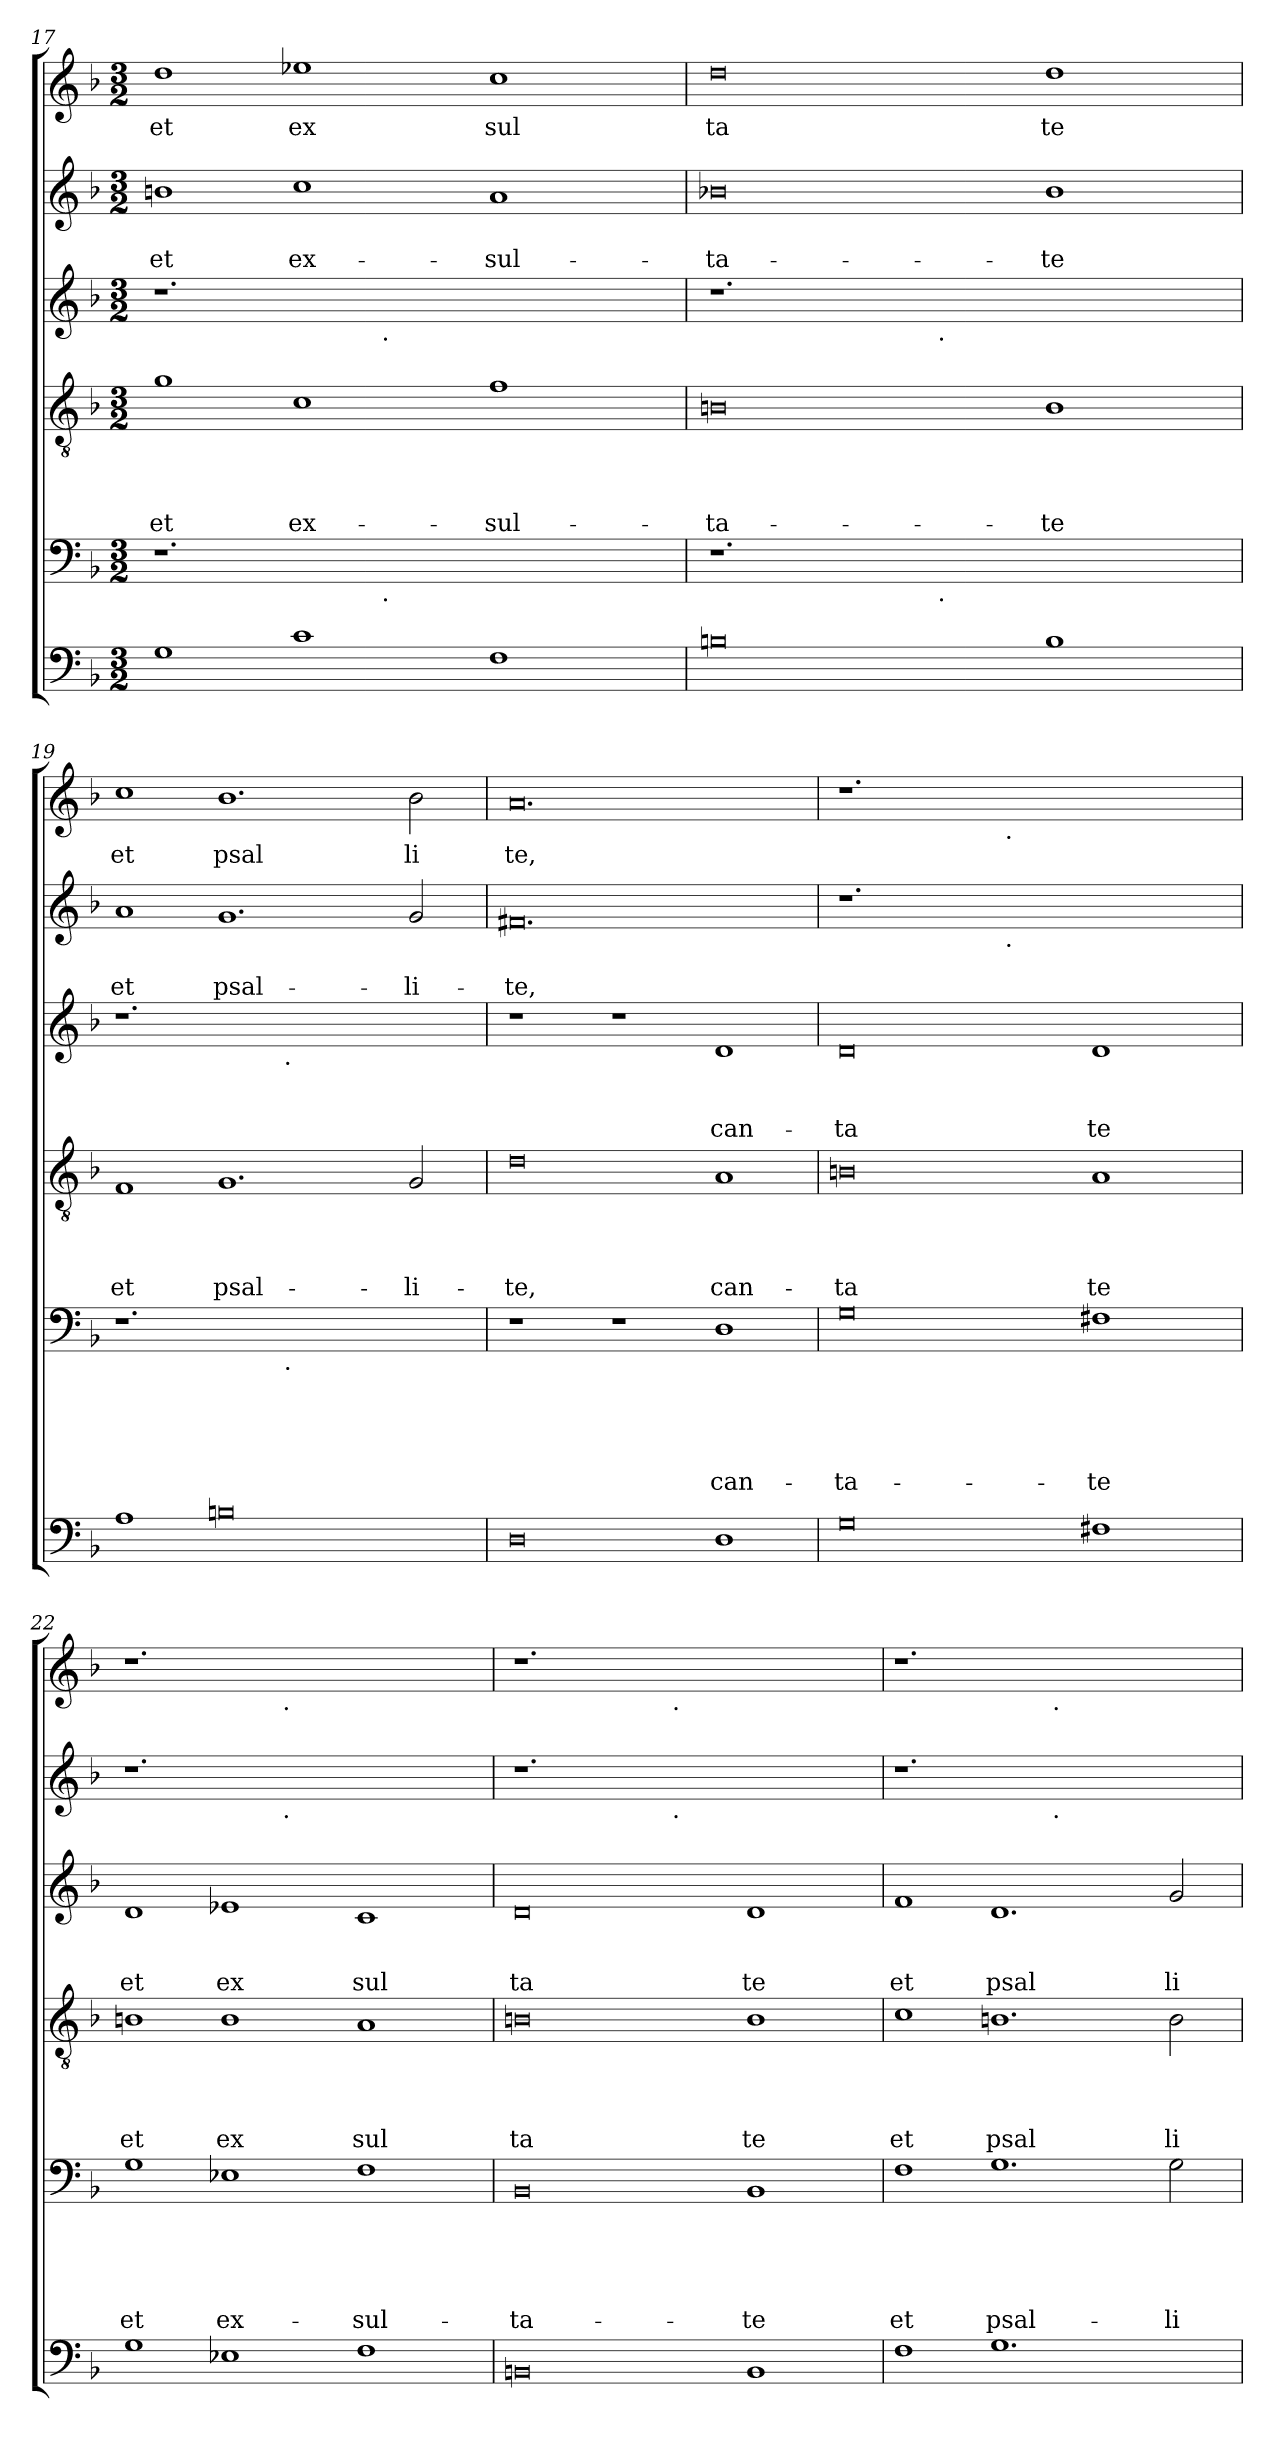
**kern	**kern	**text	**text	**text	**text	**text	**kern	**text	**text	**text	**text	**kern	**text	**text	**text	**kern	**text	**text	**kern	**text
*part6	*part5	*part5	*part5	*part5	*part5	*part5	*part4	*part4	*part4	*part4	*part4	*part3	*part3	*part3	*part3	*part2	*part2	*part2	*part1	*part1
*staff6	*staff5	*staff5	*staff5	*staff5	*staff5	*staff5	*staff4	*staff4	*staff4	*staff4	*staff4	*staff3	*staff3	*staff3	*staff3	*staff2	*staff2	*staff2	*staff1	*staff1
*clefF4	*clefF4	*	*	*	*	*	*clefGv2	*	*	*	*	*clefG2	*	*	*	*clefG2	*	*	*clefG2	*
*ITrd7c12	*ITrd-3c-5	*	*	*	*	*	*ITrd-3c-5	*	*	*	*	*ITrd-3c-5	*	*	*	*ITrd-3c-5	*	*	*ITrd-3c-5	*
*k[b-]	*k[b-e-]	*	*	*	*	*	*k[b-e-]	*	*	*	*	*k[b-e-]	*	*	*	*k[b-e-]	*	*	*k[b-e-]	*
*F:	*B-:	*	*	*	*	*	*B-:	*	*	*	*	*B-:	*	*	*	*B-:	*	*	*B-:	*
*M3/2	*M3/2	*	*	*	*	*	*M3/2	*	*	*	*	*M3/2	*	*	*	*M3/2	*	*	*M3/2	*
=17	=17	=17	=17	=17	=17	=17	=17	=17	=17	=17	=17	=17	=17	=17	=17	=17	=17	=17	=17	=17
!	!	!	!	!	!	!	!	!	!	!	!LO:LY:b	!	!	!	!	!	!	!LO:LY:b	!	!LO:LY:b
*	*^	*	*	*	*	*	*	*	*	*	*	*^	*	*	*	*	*	*	*	*
1GG	1.r	1ryy	.	.	.	.	.	1cc	.	.	.	et	1.r	1ryy	.	.	.	1een	.	et	1gg	et
!	!	!	!	!	!	!	!	!	!	!	!	!LO:LY:b	!	!	!	!	!	!	!	!LO:LY:b	!	!LO:LY:b
1C	.	4...ryy	.	.	.	.	.	1f	.	.	.	ex-	.	4...ryy	.	.	.	1ff	.	ex-	1aa-X	ex
!	!	!	!	!	!	!	!	!	!	!	!	!	!	!LO:TX:b:t=.	!	!	!	!	!	!	!	!
!	!	!LO:TX:b:t=.	!	!	!	!	!	!	!	!	!	!	!	!	!	!	!	!	!	!	!	!
.	.	1ryy	.	.	.	.	.	.	.	.	.	.	.	1ryy	.	.	.	.	.	.	.	.
.	1.ryy	.	.	.	.	.	.	.	.	.	.	.	1.ryy	.	.	.	.	.	.	.	.	.
!	!	!	!	!	!	!	!	!	!	!	!	!LO:LY:b	!	!	!	!	!	!	!	!LO:LY:b	!	!LO:LY:b
1FF	.	.	.	.	.	.	.	1b-	.	.	.	-sul-	.	.	.	.	.	1dd	.	-sul-	1ff	sul
.	.	2ryy	.	.	.	.	.	.	.	.	.	.	.	2ryy	.	.	.	.	.	.	.	.
.	.	32ryy	.	.	.	.	.	.	.	.	.	.	.	32ryy	.	.	.	.	.	.	.	.
=18	=18	=18	=18	=18	=18	=18	=18	=18	=18	=18	=18	=18	=18	=18	=18	=18	=18	=18	=18	=18	=18	=18
!	!	!	!	!	!	!	!	!	!	!	!	!LO:LY:b	!	!	!	!	!	!	!	!LO:LY:b	!	!LO:LY:b
0BB	1.r	1ryy	.	.	.	.	.	0e	.	.	.	-ta-	1.r	1ryy	.	.	.	0ee-X	.	-ta-	0gg	ta
.	.	4...ryy	.	.	.	.	.	.	.	.	.	.	.	4...ryy	.	.	.	.	.	.	.	.
!	!	!	!	!	!	!	!	!	!	!	!	!	!	!LO:TX:b:t=.	!	!	!	!	!	!	!	!
!	!	!LO:TX:b:t=.	!	!	!	!	!	!	!	!	!	!	!	!	!	!	!	!	!	!	!	!
.	.	1ryy	.	.	.	.	.	.	.	.	.	.	.	1ryy	.	.	.	.	.	.	.	.
.	1.ryy	.	.	.	.	.	.	.	.	.	.	.	1.ryy	.	.	.	.	.	.	.	.	.
!	!	!	!	!	!	!	!	!	!	!	!	!LO:LY:b	!	!	!	!	!	!	!	!LO:LY:b	!	!LO:LY:b
1BB	.	.	.	.	.	.	.	1e	.	.	.	-te	.	.	.	.	.	1ee-	.	-te	1gg	te
.	.	2ryy	.	.	.	.	.	.	.	.	.	.	.	2ryy	.	.	.	.	.	.	.	.
.	.	32ryy	.	.	.	.	.	.	.	.	.	.	.	32ryy	.	.	.	.	.	.	.	.
=19	=19	=19	=19	=19	=19	=19	=19	=19	=19	=19	=19	=19	=19	=19	=19	=19	=19	=19	=19	=19	=19	=19
!	!	!	!	!	!	!	!	!	!	!	!	!LO:LY:b	!	!	!	!	!	!	!	!LO:LY:b	!	!LO:LY:b
1AA>	1.r	1ryy	.	.	.	.	.	1B-	.	.	.	et	1.r	1ryy	.	.	.	1dd	.	et	1ff	et
!	!	!	!	!	!	!	!	!	!	!	!	!LO:LY:b	!	!	!	!	!	!	!	!LO:LY:b	!	!LO:LY:b
0BB>	.	4...ryy	.	.	.	.	.	1.c	.	.	.	psal-	.	4...ryy	.	.	.	1.cc	.	psal-	1.ee-	psal
!	!	!	!	!	!	!	!	!	!	!	!	!	!	!LO:TX:b:t=.	!	!	!	!	!	!	!	!
!	!	!LO:TX:b:t=.	!	!	!	!	!	!	!	!	!	!	!	!	!	!	!	!	!	!	!	!
.	.	1ryy	.	.	.	.	.	.	.	.	.	.	.	1ryy	.	.	.	.	.	.	.	.
.	1.ryy	.	.	.	.	.	.	.	.	.	.	.	1.ryy	.	.	.	.	.	.	.	.	.
.	.	2ryy	.	.	.	.	.	.	.	.	.	.	.	2ryy	.	.	.	.	.	.	.	.
!	!	!	!	!	!	!	!	!	!	!	!	!LO:LY:b	!	!	!	!	!	!	!	!LO:LY:b	!	!LO:LY:b
.	.	.	.	.	.	.	.	2c/	.	.	.	-li-	.	.	.	.	.	2cc/	.	-li-	2ee-\	li
.	.	32ryy	.	.	.	.	.	.	.	.	.	.	.	32ryy	.	.	.	.	.	.	.	.
=20	=20	=20	=20	=20	=20	=20	=20	=20	=20	=20	=20	=20	=20	=20	=20	=20	=20	=20	=20	=20	=20	=20
!	!	!	!	!	!	!	!	!	!	!	!	!LO:LY:b	!	!	!	!	!	!	!	!LO:LY:b	!	!LO:LY:b
*	*v	*v	*	*	*	*	*	*	*	*	*	*	*v	*v	*	*	*	*	*	*	*	*
0DD	1r	.	.	.	.	.	0g	.	.	.	-te,	1r	.	.	.	0.bn	.	-te,	0.dd	te,
.	1r	.	.	.	.	.	.	.	.	.	.	1r	.	.	.	.	.	.	.	.
!	!	!	!	!	!	!LO:LY:b	!	!	!	!	!LO:LY:b	!	!	!	!LO:LY:b	!	!	!	!	!
1DD	1G	.	.	.	.	can-	1d	.	.	.	can-	1g	.	.	can-	.	.	.	.	.
!!LO:PB:g=z
=21	=21	=21	=21	=21	=21	=21	=21	=21	=21	=21	=21	=21	=21	=21	=21	=21	=21	=21	=21	=21
!	!	!	!	!	!	!LO:LY:b	!	!	!	!	!LO:LY:b	!	!	!	!LO:LY:b	!	!	!	!	!
*	*	*	*	*	*	*	*	*	*	*	*	*	*	*	*	*^	*	*	*^	*
0GG	0c	.	.	.	.	-ta-	0e	.	.	.	-ta	0g	.	.	-ta	1.r	1ryy	.	.	1.r	1ryy	.
.	.	.	.	.	.	.	.	.	.	.	.	.	.	.	.	.	4..ryy	.	.	.	4..ryy	.
!	!	!	!	!	!	!	!	!	!	!	!	!	!	!	!	!	!	!	!	!	!LO:TX:b:t=.	!
!	!	!	!	!	!	!	!	!	!	!	!	!	!	!	!	!	!LO:TX:b:t=.	!	!	!	!	!
.	.	.	.	.	.	.	.	.	.	.	.	.	.	.	.	.	1ryy	.	.	.	1ryy	.
.	.	.	.	.	.	.	.	.	.	.	.	.	.	.	.	1.ryy	.	.	.	1.ryy	.	.
!	!	!	!	!	!	!LO:LY:b	!	!	!	!	!LO:LY:b	!	!	!	!LO:LY:b	!	!	!	!	!	!	!
1FF#X>	1Bn	.	.	.	.	-te	1d	.	.	.	te	1g	.	.	te	.	.	.	.	.	.	.
.	.	.	.	.	.	.	.	.	.	.	.	.	.	.	.	.	2ryy	.	.	.	2ryy	.
.	.	.	.	.	.	.	.	.	.	.	.	.	.	.	.	.	16ryy	.	.	.	16ryy	.
=22	=22	=22	=22	=22	=22	=22	=22	=22	=22	=22	=22	=22	=22	=22	=22	=22	=22	=22	=22	=22	=22	=22
!	!	!	!	!	!	!LO:LY:b	!	!	!	!	!LO:LY:b	!	!	!	!LO:LY:b	!	!	!	!	!	!	!
1GG	1c	.	.	.	.	et	1e	.	.	.	et	1g	.	.	et	1.r	1ryy	.	.	1.r	1ryy	.
!	!	!	!	!	!	!LO:LY:b	!	!	!	!	!LO:LY:b	!	!	!	!LO:LY:b	!	!	!	!	!	!	!
1EE-X	1A-X	.	.	.	.	ex-	1e	.	.	.	ex	1a-X	.	.	ex	.	4...ryy	.	.	.	4...ryy	.
!	!	!	!	!	!	!	!	!	!	!	!	!	!	!	!	!	!	!	!	!	!LO:TX:b:t=.	!
!	!	!	!	!	!	!	!	!	!	!	!	!	!	!	!	!	!LO:TX:b:t=.	!	!	!	!	!
.	.	.	.	.	.	.	.	.	.	.	.	.	.	.	.	.	1ryy	.	.	.	1ryy	.
.	.	.	.	.	.	.	.	.	.	.	.	.	.	.	.	1.ryy	.	.	.	1.ryy	.	.
!	!	!	!	!	!	!LO:LY:b	!	!	!	!	!LO:LY:b	!	!	!	!LO:LY:b	!	!	!	!	!	!	!
1FF	1B-	.	.	.	.	-sul-	1d	.	.	.	sul	1f	.	.	sul	.	.	.	.	.	.	.
.	.	.	.	.	.	.	.	.	.	.	.	.	.	.	.	.	2ryy	.	.	.	2ryy	.
.	.	.	.	.	.	.	.	.	.	.	.	.	.	.	.	.	32ryy	.	.	.	32ryy	.
=23	=23	=23	=23	=23	=23	=23	=23	=23	=23	=23	=23	=23	=23	=23	=23	=23	=23	=23	=23	=23	=23	=23
!	!	!	!	!	!	!LO:LY:b	!	!	!	!	!LO:LY:b	!	!	!	!LO:LY:b	!	!	!	!	!	!	!
0BBB	0E-	.	.	.	.	-ta-	0e	.	.	.	ta	0g	.	.	ta	1.r	1ryy	.	.	1.r	1ryy	.
.	.	.	.	.	.	.	.	.	.	.	.	.	.	.	.	.	4...ryy	.	.	.	4...ryy	.
!	!	!	!	!	!	!	!	!	!	!	!	!	!	!	!	!	!	!	!	!	!LO:TX:b:t=.	!
!	!	!	!	!	!	!	!	!	!	!	!	!	!	!	!	!	!LO:TX:b:t=.	!	!	!	!	!
.	.	.	.	.	.	.	.	.	.	.	.	.	.	.	.	.	1ryy	.	.	.	1ryy	.
.	.	.	.	.	.	.	.	.	.	.	.	.	.	.	.	1.ryy	.	.	.	1.ryy	.	.
!	!	!	!	!	!	!LO:LY:b	!	!	!	!	!LO:LY:b	!	!	!	!LO:LY:b	!	!	!	!	!	!	!
1BBB	1E-	.	.	.	.	-te	1e	.	.	.	te	1g	.	.	te	.	.	.	.	.	.	.
.	.	.	.	.	.	.	.	.	.	.	.	.	.	.	.	.	2ryy	.	.	.	2ryy	.
.	.	.	.	.	.	.	.	.	.	.	.	.	.	.	.	.	32ryy	.	.	.	32ryy	.
=24	=24	=24	=24	=24	=24	=24	=24	=24	=24	=24	=24	=24	=24	=24	=24	=24	=24	=24	=24	=24	=24	=24
!	!	!	!	!	!	!LO:LY:b	!	!	!	!	!LO:LY:b	!	!	!	!LO:LY:b	!	!	!	!	!	!	!
1FF	1B-	.	.	.	.	et	1f	.	.	.	et	1b-	.	.	et	1.r	1ryy	.	.	1.r	1ryy	.
!	!	!	!	!	!	!LO:LY:b	!	!	!	!	!LO:LY:b	!	!	!	!LO:LY:b	!	!	!	!	!	!	!
1.GG	1.c	.	.	.	.	psal-	1.e	.	.	.	psal	1.g	.	.	psal	.	4...ryy	.	.	.	4...ryy	.
!	!	!	!	!	!	!	!	!	!	!	!	!	!	!	!	!	!	!	!	!	!LO:TX:b:t=.	!
!	!	!	!	!	!	!	!	!	!	!	!	!	!	!	!	!	!LO:TX:b:t=.	!	!	!	!	!
.	.	.	.	.	.	.	.	.	.	.	.	.	.	.	.	.	1ryy	.	.	.	1ryy	.
.	.	.	.	.	.	.	.	.	.	.	.	.	.	.	.	1.ryy	.	.	.	1.ryy	.	.
.	.	.	.	.	.	.	.	.	.	.	.	.	.	.	.	.	2ryy	.	.	.	2ryy	.
!	!	!	!	!	!	!LO:LY:b	!	!	!	!	!LO:LY:b	!	!	!	!LO:LY:b	!	!	!	!	!	!	!
2ryy	2c\	.	.	.	.	-li-	2e\	.	.	.	li	2cc/	.	.	li	.	.	.	.	.	.	.
.	.	.	.	.	.	.	.	.	.	.	.	.	.	.	.	.	32ryy	.	.	.	32ryy	.
*	*	*	*	*	*	*	*	*	*	*	*	*	*	*	*	*v	*v	*	*	*	*	*
*	*	*	*	*	*	*	*	*	*	*	*	*	*	*	*	*	*	*	*v	*v	*
=	=	=	=	=	=	=	=	=	=	=	=	=	=	=	=	=	=	=	=	=
*-	*-	*-	*-	*-	*-	*-	*-	*-	*-	*-	*-	*-	*-	*-	*-	*-	*-	*-	*-	*-
